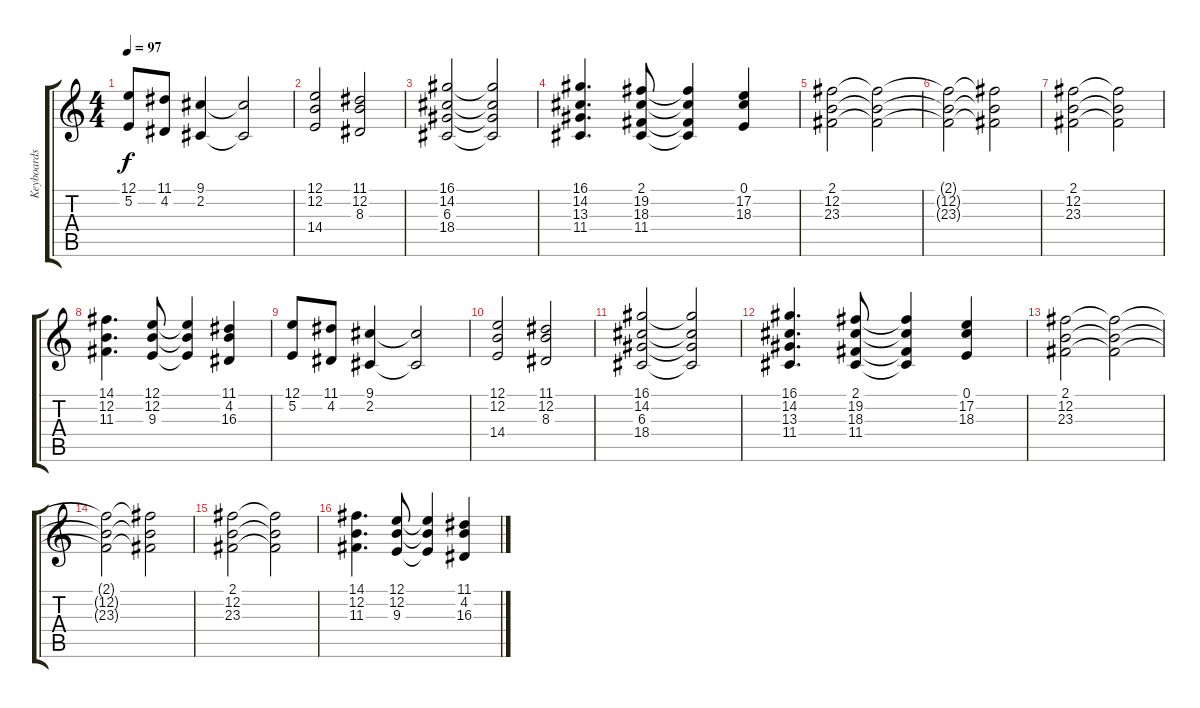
\track ("Keyboards 3" "Keyboards ") {instrument choiraahs}
\staff {score tabs}
\tuning (E4 B3 G3 D3 A2 E2) {hide}
\ts (4 4)
\tempo 97
\clef g2
\ks c
(12.1 5.2).8{dy f} (11.1 4.2).8 (9.1 2.2).4 (9.1{t} 2.2{t}).2 |
(12.1 12.2 14.4).2 (11.1 12.2 8.3).2 |
(16.1 14.2 6.3 18.4).2 (16.1{t} 14.2{t} 6.3{t} 18.4{t}).2 |
(16.1 14.2 13.3 11.4).4{d} (2.1 19.2 18.3 11.4).8 (2.1{t} 19.2{t} 18.3{t} 11.4{t}).4 (0.1 17.2 18.3).4 |
(2.1 12.2 23.3).2 (2.1{t} 12.2{t} 23.3{t}).2 |
(2.1{t} 12.2{t} 23.3{t}).2 (2.1{t} 12.2{t} 23.3{t}).2 |
(2.1 12.2 23.3).2 (2.1{t} 12.2{t} 23.3{t}).2 |
(14.1 12.2 11.3).4{d} (12.1 12.2 9.3).8 (12.1{t} 12.2{t} 9.3{t}).4 (11.1 4.2 16.3).4 |
(12.1 5.2).8 (11.1 4.2).8 (9.1 2.2).4 (9.1{t} 2.2{t}).2 |
(12.1 12.2 14.4).2 (11.1 12.2 8.3).2 |
(16.1 14.2 6.3 18.4).2 (16.1{t} 14.2{t} 6.3{t} 18.4{t}).2 |
(16.1 14.2 13.3 11.4).4{d} (2.1 19.2 18.3 11.4).8 (2.1{t} 19.2{t} 18.3{t} 11.4{t}).4 (0.1 17.2 18.3).4 |
(2.1 12.2 23.3).2 (2.1{t} 12.2{t} 23.3{t}).2 |
(2.1{t} 12.2{t} 23.3{t}).2 (2.1{t} 12.2{t} 23.3{t}).2 |
(2.1 12.2 23.3).2 (2.1{t} 12.2{t} 23.3{t}).2 |
(14.1 12.2 11.3).4{d} (12.1 12.2 9.3).8 (12.1{t} 12.2{t} 9.3{t}).4 (11.1 4.2 16.3).4
